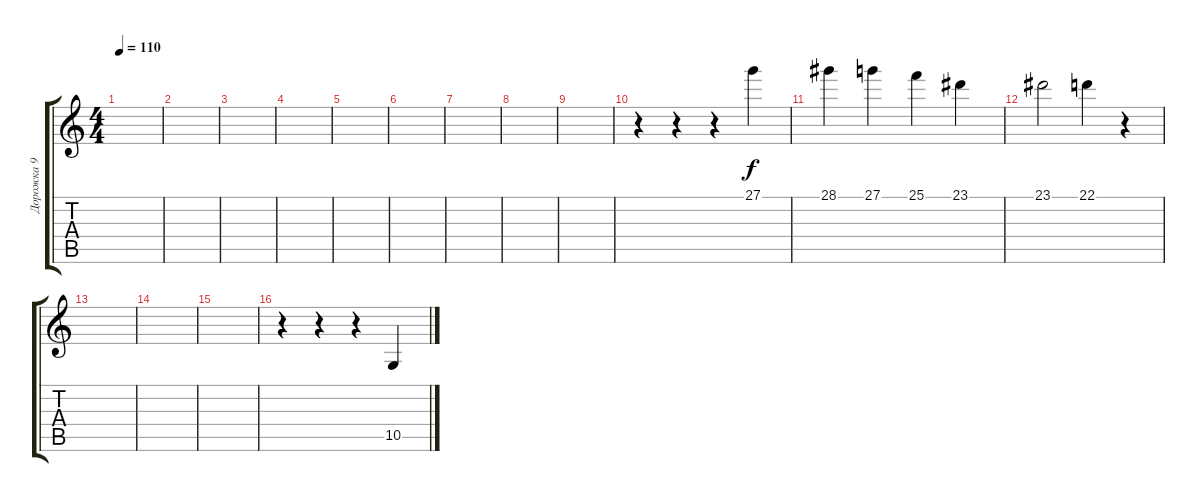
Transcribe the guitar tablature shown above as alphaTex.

\track ("Дорожка 9" "Дорожка 9") {instrument electricgrandpiano}
\staff {score tabs}
\tuning (E4 B3 G3 D3 A2 E2) {hide}
\ts (4 4)
\tempo 110
\clef g2
\ks c
|
|
|
|
|
|
|
|
|
r.4 r.4 r.4 27.1.4{instrument whistle} |
28.1.4 27.1.4 25.1.4 23.1.4 |
23.1.2 22.1.4 r.4 |
|
|
|
r.4 r.4 r.4 10.5.4{instrument lead6voice}
